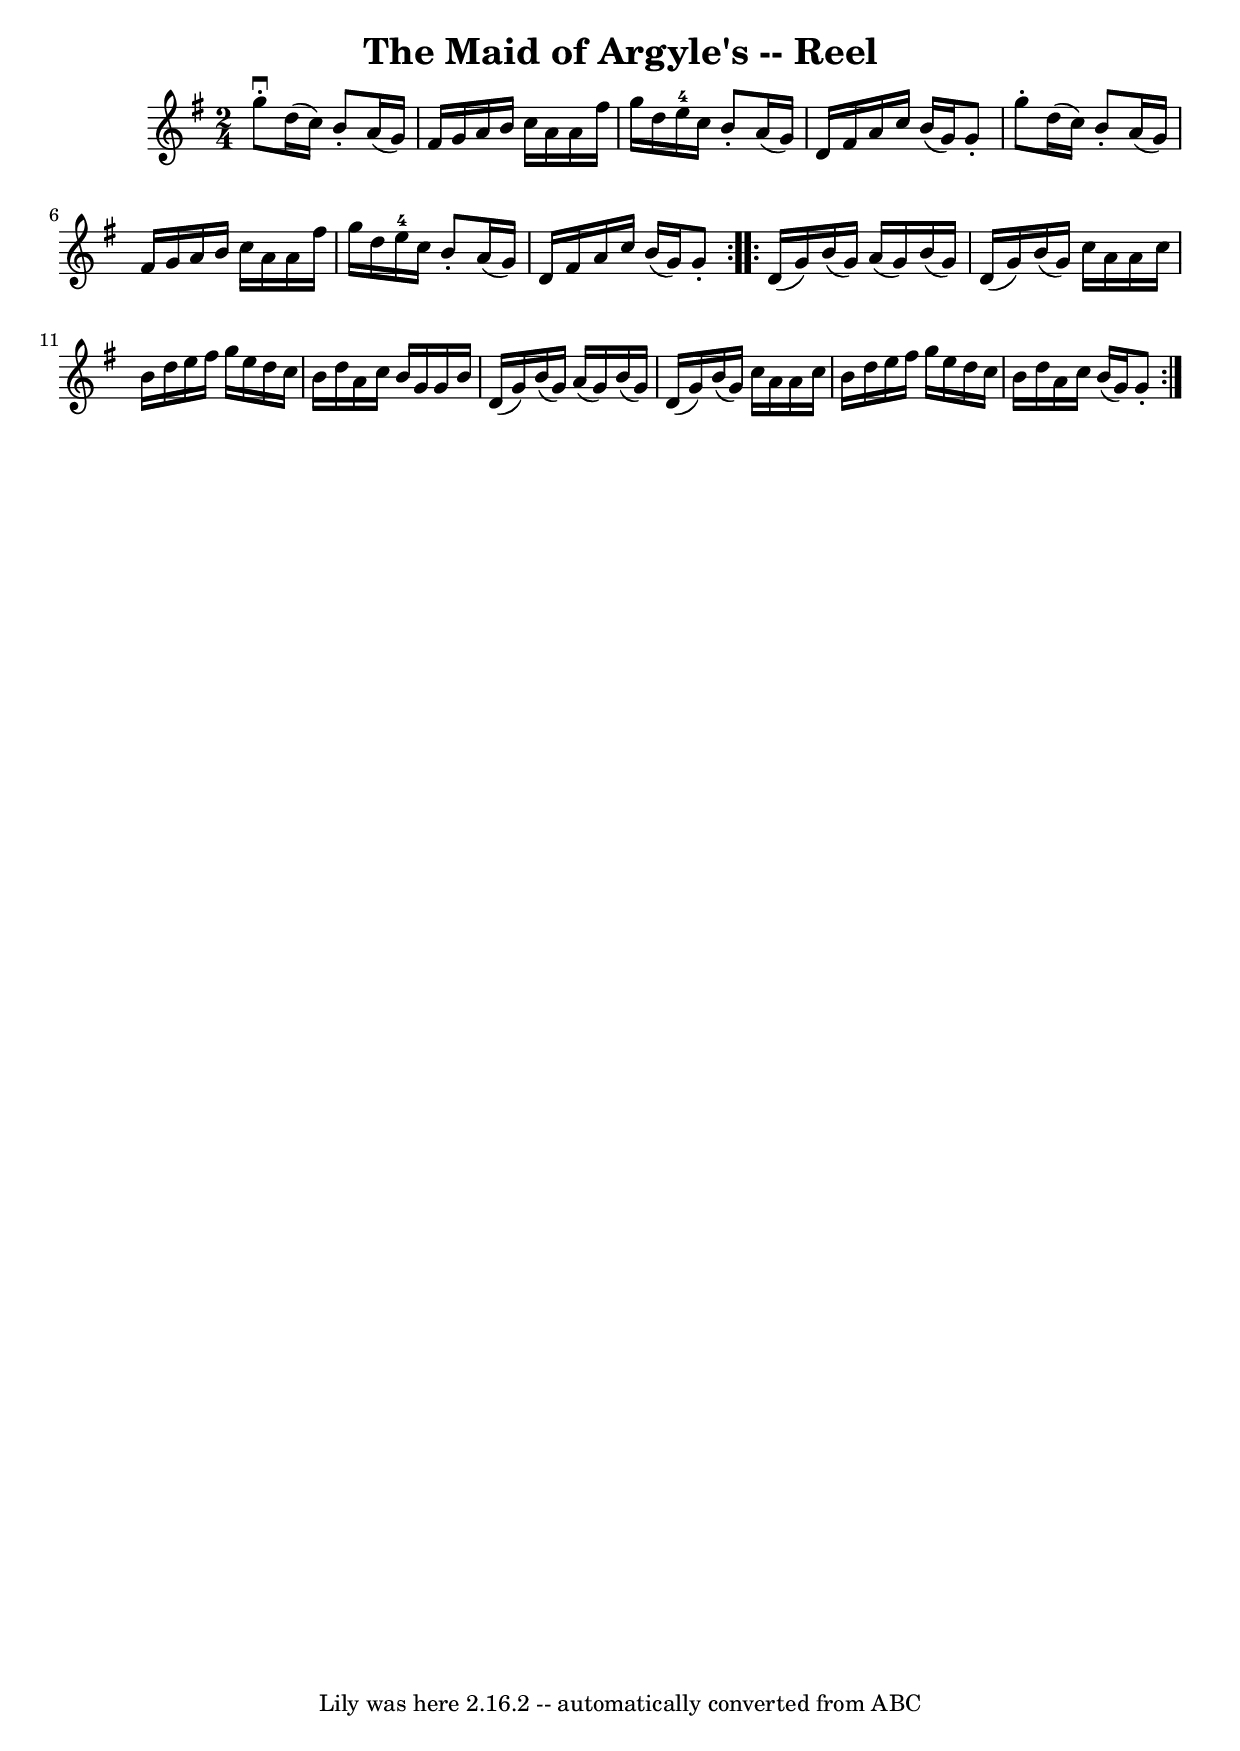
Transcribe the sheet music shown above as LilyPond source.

\version "2.16.2"
\include "Mammoth.ily"
\header {
  %% book = "Ryan's Mammoth Collection"
  crossRefNumber = "1"
  footnotes = "\\\\265"
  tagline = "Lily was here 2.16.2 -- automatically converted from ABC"
  title = "The Maid of Argyle's -- Reel"

}
voicedefault =  {



  \repeat volta 2 {

    \time 2/4 
    \key g \major
 g''8^\downbow-. d''16 (c''16) b'8 -.   
    a'16 (g'16)   |
    fis'16 g'16 a'16 b'16 c''16 a'16  
    a'16 fis''16    |
    g''16 d''16 e''16-4 c''16 b'8 -.  
    a'16 (g'16)   |
    d'16 fis'16 a'16 c''16 b'16 (
    g'16) g'8 -.   |
    g''8 -. d''16 (c''16) b'8 -. a'16 
    (g'16)   |
    fis'16 g'16 a'16 b'16 c''16 a'16    
    a'16 fis''16    |
    g''16 d''16 e''16-4 c''16 b'8 -.   
    a'16 (g'16)   |
    d'16 fis'16 a'16 c''16 b'16 (g'16 
    ) g'8 -.   
  }     
  \repeat volta 2 {
    d'16 (g'16) b'16 (g'16)  
    a'16 (g'16) b'16 (g'16)   |
    d'16 (g'16) b'16 (
    g'16) c''16 a'16 a'16 c''16    |
    b'16 d''16 e''16 
    fis''16 g''16 e''16 d''16 c''16    |
    b'16 d''16    
    a'16 c''16 b'16 g'16 g'16 b'16    |
    d'16 (g'16) 
    b'16 (g'16) a'16 (g'16) b'16 (g'16)   |
    d'16 (
    g'16) b'16 (g'16) c''16 a'16 a'16 c''16    |
    
    b'16 d''16 e''16 fis''16 g''16 e''16 d''16 c''16    
    |
    b'16 d''16 a'16 c''16 b'16 (g'16) g'8 -.   
  }   

}

\score{
  <<

    \context Staff="default"
    {
      \voicedefault 
      
    }

  >>
  \layout {
    
  }
  \midi {
  }

}
